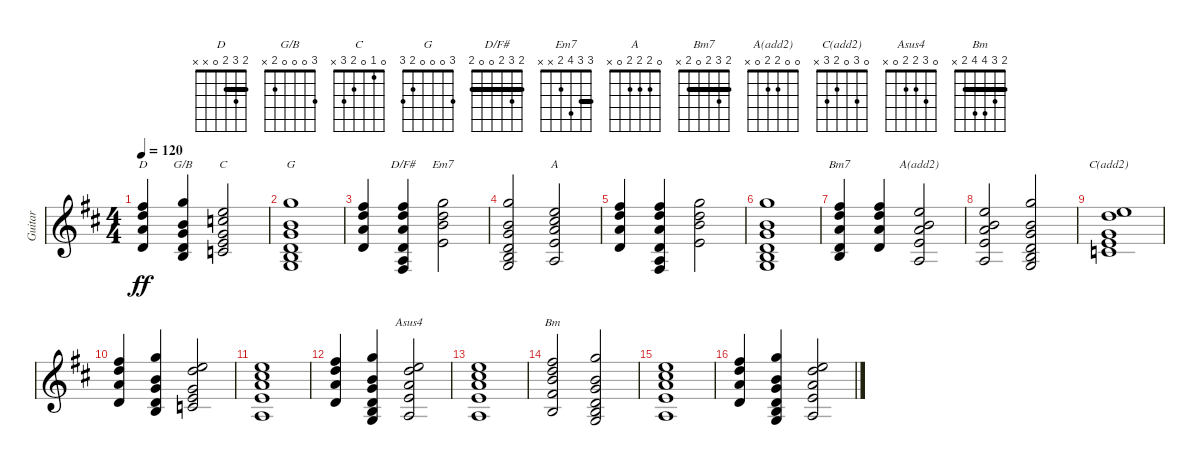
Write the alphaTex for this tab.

\track ("Guitar" "Guitar") {instrument acousticguitarsteel}
\staff {score}
\tuning (E4 B3 G3 D3 A2 E2) {hide}
\chord ("D" 2 3 2 0 x x) {barre 2}
\chord ("G/B" 3 0 0 0 2 x)
\chord ("C" 0 1 0 2 3 x)
\chord ("G" 3 0 0 0 2 3)
\chord ("D/F#" 2 3 2 0 0 2) {barre 2}
\chord ("Em7" 3 3 4 2 x x) {barre 3}
\chord ("A" 0 2 2 2 0 x)
\chord ("Bm7" 2 3 2 0 2 x) {barre 2}
\chord ("A(add2)" 0 0 2 2 0 x)
\chord ("C(add2)" 0 3 0 2 3 x)
\chord ("Asus4" 0 3 2 2 0 x)
\chord ("Bm" 2 3 4 4 2 x) {barre 2}
\ts (4 4)
\tempo 120
\clef g2
\ks d
(2.1 3.2 2.3 0.4).4{ch "D" dy ff} (3.1 0.2 0.3 0.4 2.5).4{ch "G/B"} (0.1 1.2 0.3 2.4 3.5).2{ch "C"} |
(3.1 0.2 0.3 0.4 2.5 3.6).1{ch "G"} |
(2.1 3.2 2.3 0.4).4 (2.1 3.2 2.3 0.4 0.5 2.6).4{ch "D/F#"} (3.1 3.2 4.3 2.4).2{ch "Em7"} |
(3.1 0.2 0.3 0.4 2.5 3.6).2 (0.1 2.2 2.3 2.4 0.5).2{ch "A"} |
(2.1 3.2 2.3 0.4).4 (2.1 3.2 2.3 0.4 0.5 2.6).4 (3.1 3.2 4.3 2.4).2 |
(3.1 0.2 0.3 0.4 2.5 3.6).1 |
(2.1 3.2 2.3 0.4 2.5).4{ch "Bm7"} (2.1 3.2 2.3 0.4).4 (0.1 0.2 2.3 2.4 0.5).2{ch "A(add2)"} |
(0.1 0.2 2.3 2.4 0.5).2 (3.1 0.2 0.3 0.4 2.5 3.6).2 |
(0.1 3.2 0.3 2.4 3.5).1{ch "C(add2)"} |
(2.1 3.2 2.3 0.4).4 (3.1 0.2 0.3 0.4 2.5).4 (0.1 3.2 0.3 2.4 3.5).2 |
(0.1 2.2 2.3 2.4 0.5).1 |
(2.1 3.2 2.3 0.4).4 (3.1 0.2 0.3 0.4 2.5 3.6).4 (0.1 3.2 2.3 2.4 0.5).2{ch "Asus4"} |
(0.1 2.2 2.3 2.4 0.5).1 |
(2.1 3.2 4.3 4.4 2.5).2{ch "Bm"} (3.1 0.2 0.3 0.4 2.5 3.6).2 |
(0.1 2.2 2.3 2.4 0.5).1 |
(2.1 3.2 2.3 0.4).4 (3.1 0.2 0.3 0.4 2.5 3.6).4 (0.1 3.2 2.3 2.4 0.5).2
